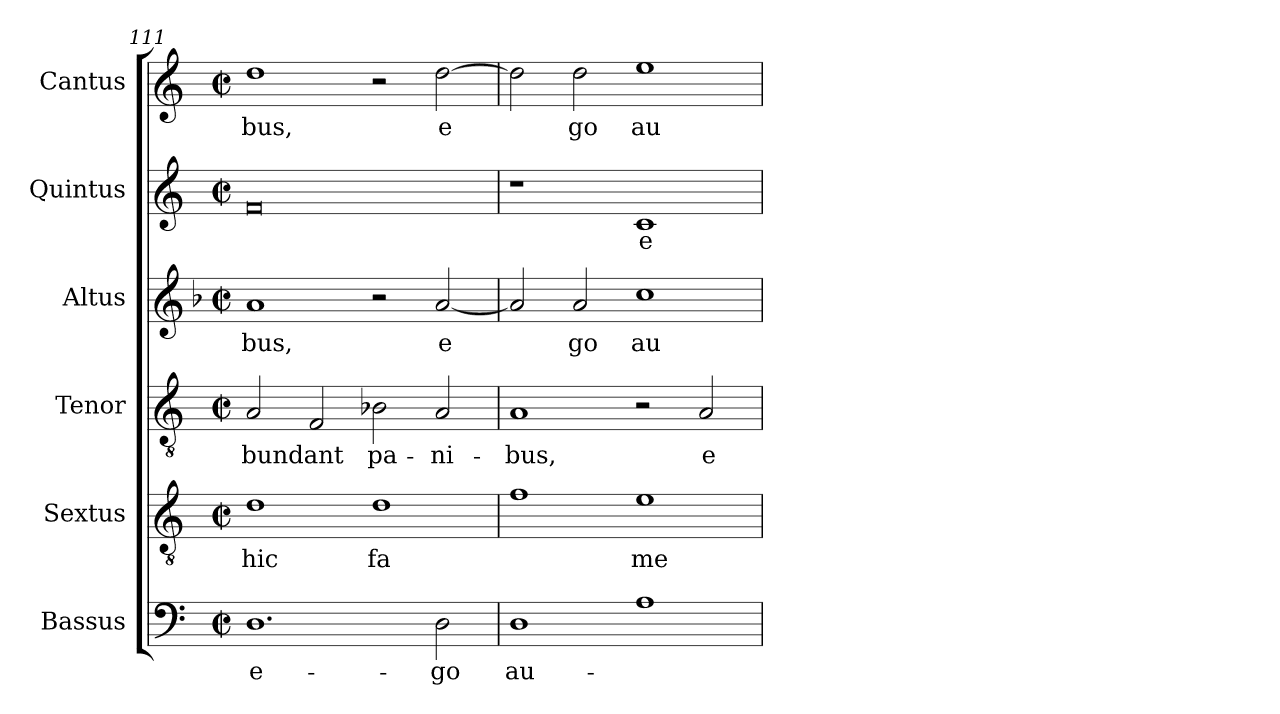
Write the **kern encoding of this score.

**kern	**text	**kern	**text	**kern	**text	**kern	**text	**kern	**text	**kern	**text
*part6	*part6	*part5	*part5	*part4	*part4	*part3	*part3	*part2	*part2	*part1	*part1
*staff6	*staff6	*staff5	*staff5	*staff4	*staff4	*staff3	*staff3	*staff2	*staff2	*staff1	*staff1
*I"Bassus	*	*I"Sextus	*	*I"Tenor	*	*I"Altus	*	*I"Quintus	*	*I"Cantus	*
*clefF4	*	*clefGv2	*	*clefGv2	*	*clefG2	*	*clefG2	*	*clefG2	*
*	*	*	*	*	*	*k[b-]	*	*	*	*	*
*	*	*	*	*	*	*F:	*	*	*	*	*
*M2/2	*	*M2/2	*	*M2/2	*	*M2/2	*	*M2/2	*	*M2/2	*
*met(c|)	*	*met(c|)	*	*met(c|)	*	*met(c|)	*	*met(c|)	*	*met(c|)	*
=111	=111	=111	=111	=111	=111	=111	=111	=111	=111	=111	=111
!	!LO:LY:b:cj	!	!LO:LY:b:cj	!	!LO:LY:b	!	!LO:LY:b:cj	!	!	!	!LO:LY:b:cj
1.D	e-	1d	hic	2A/	-bundant	1a	bus,	0f	.	1dd	bus,
.	.	.	.	2F/	.	.	.	.	.	.	.
!	!	!	!LO:LY:b:cj	!	!LO:LY:b:cj	!	!	!	!	!	!
.	.	1d	fa	2B-\	pa-	2r	.	.	.	2r	.
!	!LO:LY:b:cj	!	!	!	!LO:LY:b:cj	!	!LO:LY:b:cj	!	!	!	!LO:LY:b:cj
2D\	-go	.	.	2A/	-ni-	[<2a/	e	.	.	[>2dd\	e
=112	=112	=112	=112	=112	=112	=112	=112	=112	=112	=112	=112
!	!LO:LY:b:cj	!	!	!	!LO:LY:b:cj	!	!	!	!	!	!
1D	au-	1f	.	1A	-bus,	2a/]	.	1r	.	2dd\]	.
!	!	!	!	!	!	!	!LO:LY:b:cj	!	!	!	!LO:LY:b:cj
.	.	.	.	.	.	2a/	go	.	.	2dd\	go
!	!	!	!LO:LY:b:cj	!	!	!	!LO:LY:b:cj	!	!LO:LY:b:rj	!	!LO:LY:b:cj
1A	.	1e	me	2r	.	1cc	au	1c	e	1ee	au
!	!	!	!	!	!LO:LY:b:cj	!	!	!	!	!	!
.	.	.	.	2A/	e-	.	.	.	.	.	.
=	=	=	=	=	=	=	=	=	=	=	=
*-	*-	*-	*-	*-	*-	*-	*-	*-	*-	*-	*-
